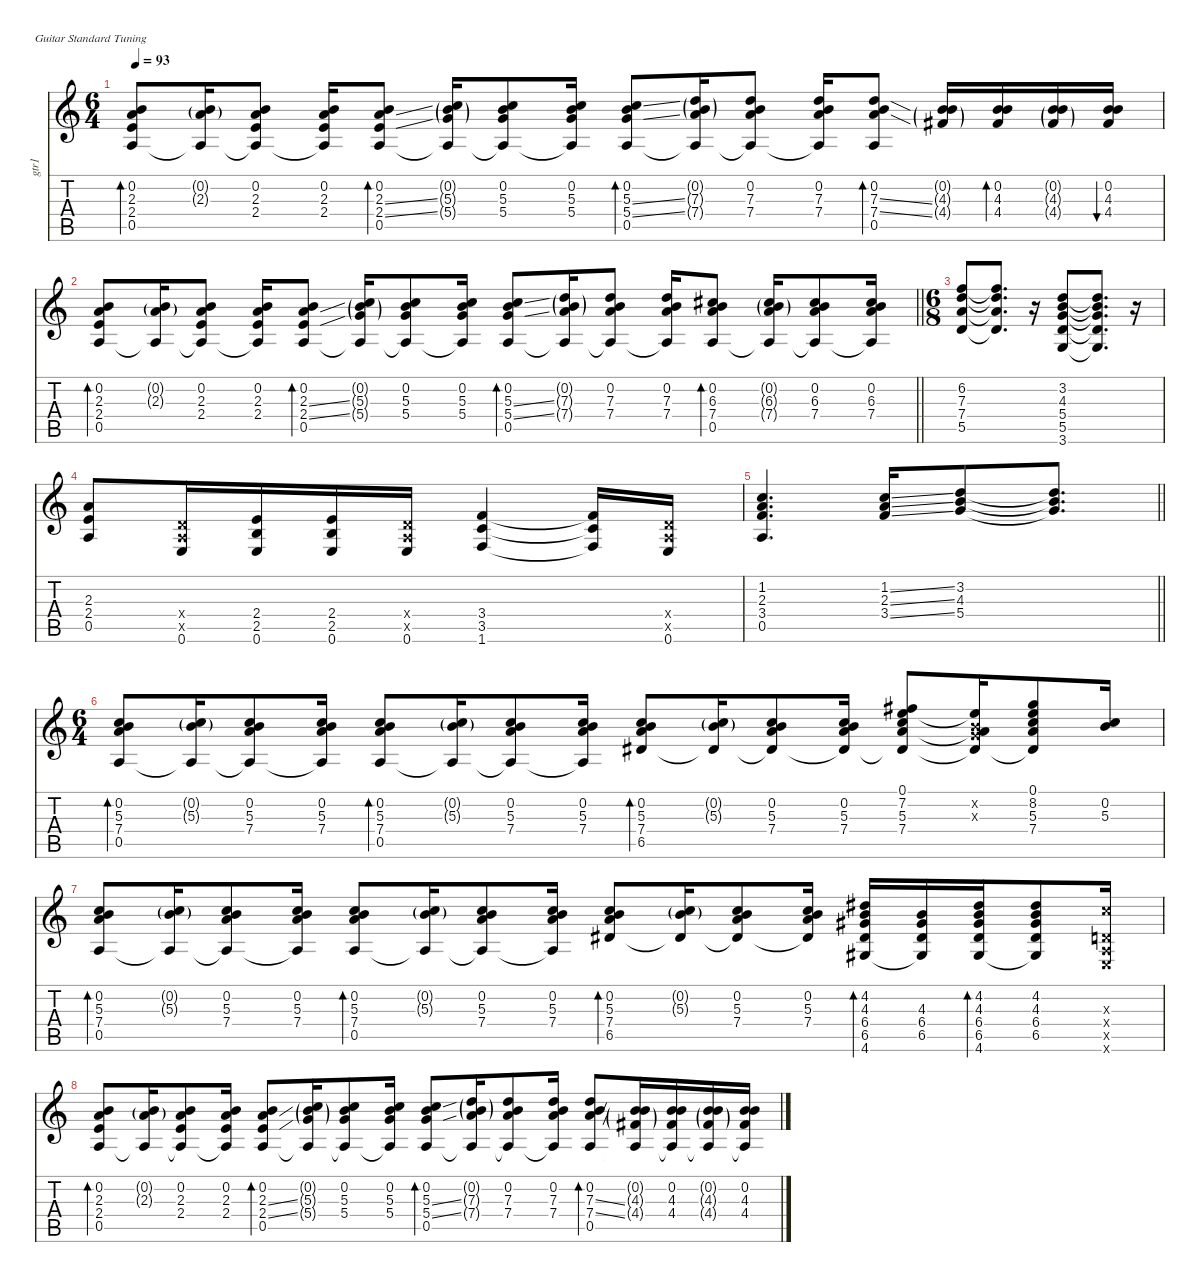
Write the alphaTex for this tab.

\defaultSystemsLayout 4
\hideDynamics
\bracketExtendMode nobrackets
\otherSystemsTrackNameOrientation horizontal
\track ("Guitar 1" "gtr1") {defaultSystemsLayout 4 mute instrument acousticguitarsteel}
\staff {score tabs}
\tuning (E4 B3 G3 D3 A2 E2)
\ts (6 4)
\tempo 93
\clef g2
\ks aminor
(0.2 2.3 2.4 0.5).8{bd 60 dy f beam Up} (0.2{g} 2.3{g} 0.5{t}).16{beam Up} (0.2 2.3 2.4 0.5{t}).8{beam Up} (0.2 2.3 2.4 0.5{t}).16{beam Up} (0.2 2.3{ss} 2.4{ss} 0.5).8{bd 60 beam Up} (0.2{g} 5.3{g} 5.4{g} 0.5{t}).16{beam Up} (0.2 5.3 5.4 0.5{t}).8{beam Up} (0.2 5.3 5.4 0.5{t}).16{beam Up} (0.2 5.3{ss} 5.4{ss} 0.5).8{bd 60 beam Up} (0.2{g} 7.3{g} 7.4{g} 0.5{t}).16{beam Up} (0.2 7.3 7.4 0.5{t}).8{beam Up} (0.2 7.3 7.4 0.5{t}).16{beam Up} (0.2 7.3{ss} 7.4{ss} 0.5).8{bd 60 beam Up} (0.2{g} 4.3{g} 4.4{g acc #}).16{dy mf beam Up} (0.2 4.3 4.4{acc #}).16{bd 60 dy f beam Up} (0.2{g} 4.3{g} 4.4{g acc #}).16{dy mf beam Up} (0.2 4.3 4.4{acc #}).16{bu 60 dy f beam Up} |
\barLineRight lightlight
(0.2 2.3 2.4 0.5).8{bd 60 beam Up} (0.2{g} 2.3{g} 0.5{t}).16{beam Up} (0.2 2.3 2.4 0.5{t}).8{beam Up} (0.2 2.3 2.4 0.5{t}).16{beam Up} (0.2 2.3{ss} 2.4{ss} 0.5).8{bd 60 beam Up} (0.2{g} 5.3{g} 5.4{g} 0.5{t}).16{beam Up} (0.2 5.3 5.4 0.5{t}).8{beam Up} (0.2 5.3 5.4 0.5{t}).16{beam Up} (0.2 5.3{ss} 5.4{ss} 0.5).8{bd 60 beam Up} (0.2{g} 7.3{g} 7.4{g} 0.5{t}).16{beam Up} (0.2 7.3 7.4 0.5{t}).8{beam Up} (0.2 7.3 7.4 0.5{t}).16{beam Up} (0.2 6.3{acc #} 7.4 0.5).8{bd 60 beam Up} (0.2{g} 6.3{g acc #} 7.4{g} 0.5{t}).16{beam Up} (0.2 6.3{acc #} 7.4 0.5{t}).8{beam Up} (0.2 6.3{acc #} 7.4 0.5{t}).16{beam Up} |
\ts (6 8)
\beaming (8 3 3)
(6.2 7.3 7.4 5.5).8{instrument overdrivenguitar beam Up} (6.2{t} 7.3{t} 7.4{t} 5.5{t}).8{d beam Up} r.16{beam Up} (3.2 4.3 5.4 5.5 3.6).8{beam Up} (3.2{t} 4.3{t} 5.4{t} 5.5{t} 3.6{t}).8{d beam Up} r.16{beam Up} |
(2.3 2.4 0.5).8{dy ff beam Up} (0.4{x} 0.5{x} 0.6).16{dy f beam Up} (2.4 2.5 0.6).16{beam Up} (2.4 2.5 0.6).16{beam Up} (0.4{x} 0.5{x} 0.6).16{beam Up} (3.4 3.5 1.6).4{beam Up} (3.4{t} 3.5{t} 1.6{t}).16{beam Up} (0.4{x} 0.5{x} 0.6).16{beam Up} |
\barLineRight lightlight
(1.2 2.3 3.4 0.5).4{d beam Up} (1.2{ss} 2.3{ss} 3.4{ss}).16{beam Up} (3.2 4.3 5.4).8{beam Up} (3.2{t} 4.3{t} 5.4{t}).8{d beam Up} |
\ts (6 4)
\beaming (8 3 3 3 3)
(0.2 5.3 7.4 0.5).8{bd 60 instrument acousticguitarsteel beam Up} (0.2{g} 5.3{g} 0.5{t}).16{beam Up} (0.2 5.3 7.4 0.5{t}).8{beam Up} (0.2 5.3 7.4 0.5{t}).16{beam Up} (0.2 5.3 7.4 0.5).8{bd 60 beam Up} (0.2{g} 5.3{g} 0.5{t}).16{beam Up} (0.2 5.3 7.4 0.5{t}).8{beam Up} (0.2 5.3 7.4 0.5{t}).16{beam Up} (0.2 5.3 7.4 6.5{acc #}).8{bd 60 beam Up} (0.2{g} 5.3{g} 6.5{t acc #}).16{beam Up} (0.2 5.3 7.4 6.5{t acc #}).8{beam Up} (0.2 5.3 7.4 6.5{t acc #}).16{beam Up} (0.1 7.2{acc #} 5.3 7.4 6.5{t acc #}).8{beam Up} (0.1{t} 0.2{x} 0.3{x} 7.4{t} 6.5{t acc #}).16{beam Up} (0.1 8.2 5.3 7.4 6.5{t acc #}).8{beam Up} (0.2 5.3).16{dy mf beam Up} |
(0.2 5.3 7.4 0.5).8{bd 60 dy f beam Up} (0.2{g} 5.3{g} 0.5{t}).16{beam Up} (0.2 5.3 7.4 0.5{t}).8{beam Up} (0.2 5.3 7.4 0.5{t}).16{beam Up} (0.2 5.3 7.4 0.5).8{bd 60 beam Up} (0.2{g} 5.3{g} 0.5{t}).16{beam Up} (0.2 5.3 7.4 0.5{t}).8{beam Up} (0.2 5.3 7.4 0.5{t}).16{beam Up} (0.2 5.3 7.4 6.5{acc #}).8{bd 60 beam Up} (0.2{g} 5.3{g} 6.5{t acc #}).16{beam Up} (0.2 5.3 7.4 6.5{t acc #}).8{beam Up} (0.2 5.3 7.4 6.5{t acc #}).16{beam Up} (4.2{acc #} 4.3 6.4{acc #} 6.5{acc #} 4.6{acc #}).16{bd 60 beam Up} (4.3 6.4{acc #} 6.5{acc #} 4.6{t acc #}).16{beam Up} (4.2{acc #} 4.3 6.4{acc #} 6.5{acc #} 4.6{acc #}).16{bd 60 beam Up} (4.2{acc #} 4.3 6.4{acc #} 6.5{acc #} 4.6{t acc #}).8{beam Up} (5.3{x} 0.4{x} 0.5{x} 0.6{x}).16{beam Up} |
(0.2 2.3 2.4 0.5).8{bd 60 beam Up} (0.2{g} 2.3{g} 0.5{t}).16{beam Up} (0.2 2.3 2.4 0.5{t}).8{beam Up} (0.2 2.3 2.4 0.5{t}).16{beam Up} (0.2 2.3{ss} 2.4{ss} 0.5).8{bd 60 beam Up} (0.2{g} 5.3{g} 5.4{g} 0.5{t}).16{beam Up} (0.2 5.3 5.4 0.5{t}).8{beam Up} (0.2 5.3 5.4 0.5{t}).16{beam Up} (0.2 5.3{ss} 5.4{ss} 0.5).8{bd 60 beam Up} (0.2{g} 7.3{g} 7.4{g} 0.5{t}).16{beam Up} (0.2 7.3 7.4 0.5{t}).8{beam Up} (0.2 7.3 7.4 0.5{t}).16{beam Up} (0.2 7.3{ss} 7.4{ss} 0.5).8{bd 60 beam Up} (0.2{g} 4.3{g} 4.4{g acc #} 0.5{t}).16{beam Up} (0.2 4.3 4.4{acc #} 0.5{t}).16{beam Up} (0.2{g} 4.3{g} 4.4{g acc #} 0.5{t}).16{beam Up} (0.2 4.3 4.4{acc #} 0.5{t}).16{beam Up}
